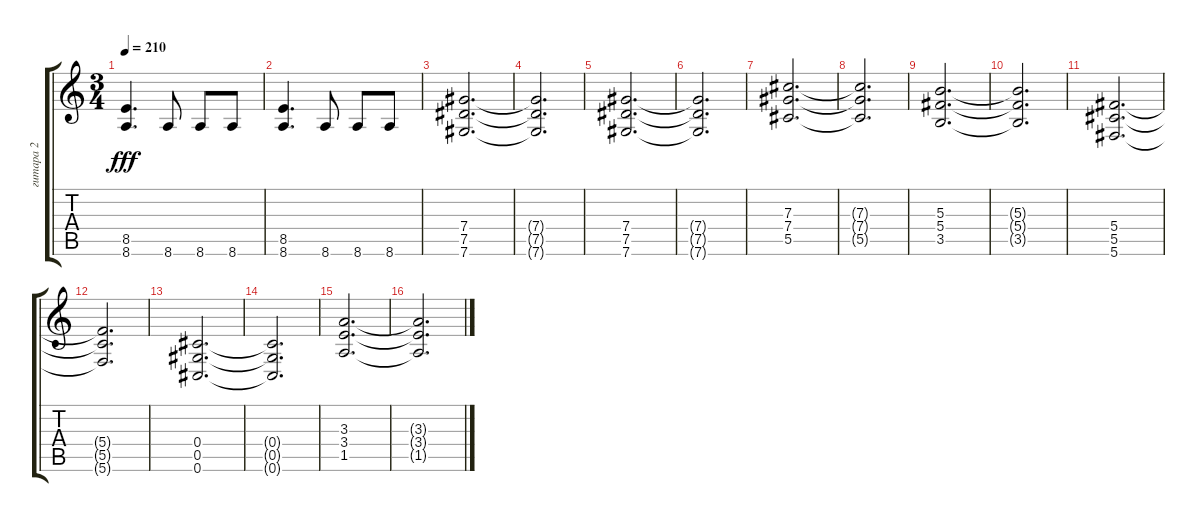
\track ("гитара 2" "гитара 2") {instrument distortionguitar}
\staff {score tabs}
\tuning (Eb4 Bb3 Gb3 Db3 Ab2 Db2) {hide}
\ts (3 4)
\tempo 210
\clef g2
\ks c
(8.5 8.6).4{d dy fff} 8.6.8 8.6.8 8.6.8 |
(8.5 8.6).4{d} 8.6.8 8.6.8 8.6.8 |
(7.4 7.5 7.6).2{d} |
(7.4{t} 7.5{t} 7.6{t}).2{d} |
(7.4 7.5 7.6).2{d} |
(7.4{t} 7.5{t} 7.6{t}).2{d} |
(7.3 7.4 5.5).2{d} |
(7.3{t} 7.4{t} 5.5{t}).2{d} |
(5.3 5.4 3.5).2{d} |
(5.3{t} 5.4{t} 3.5{t}).2{d} |
(5.4 5.5 5.6).2{d} |
(5.4{t} 5.5{t} 5.6{t}).2{d} |
(0.4 0.5 0.6).2{d} |
(0.4{t} 0.5{t} 0.6{t}).2{d} |
(3.3 3.4 1.5).2{d} |
(3.3{t} 3.4{t} 1.5{t}).2{d}
